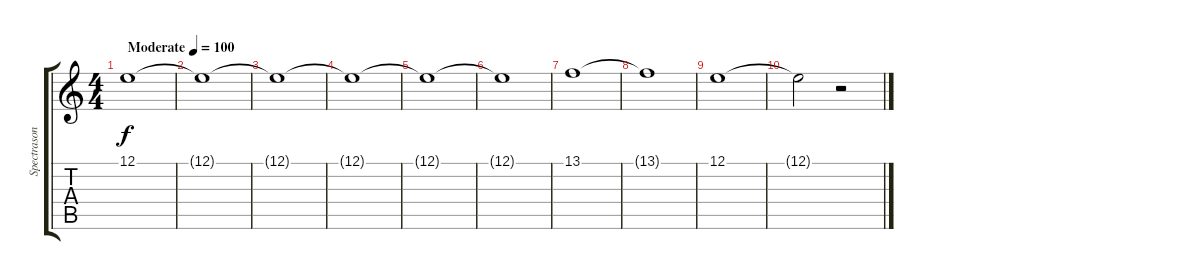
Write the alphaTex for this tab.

\track ("Spectrasonics Omnisphere" "Spectrason") {instrument synthstrings2}
\staff {score tabs}
\tuning (E4 B3 G3 D3 A2 E2) {hide}
\ts (4 4)
\tempo (100 "Moderate")
\clef g2
\ks c
12.1.1{dy f instrument synthstrings2} |
12.1{t}.1 |
12.1{t}.1 |
12.1{t}.1 |
12.1{t}.1 |
12.1{t}.1 |
13.1.1 |
13.1{t}.1 |
12.1.1 |
12.1{t}.2 r.2
